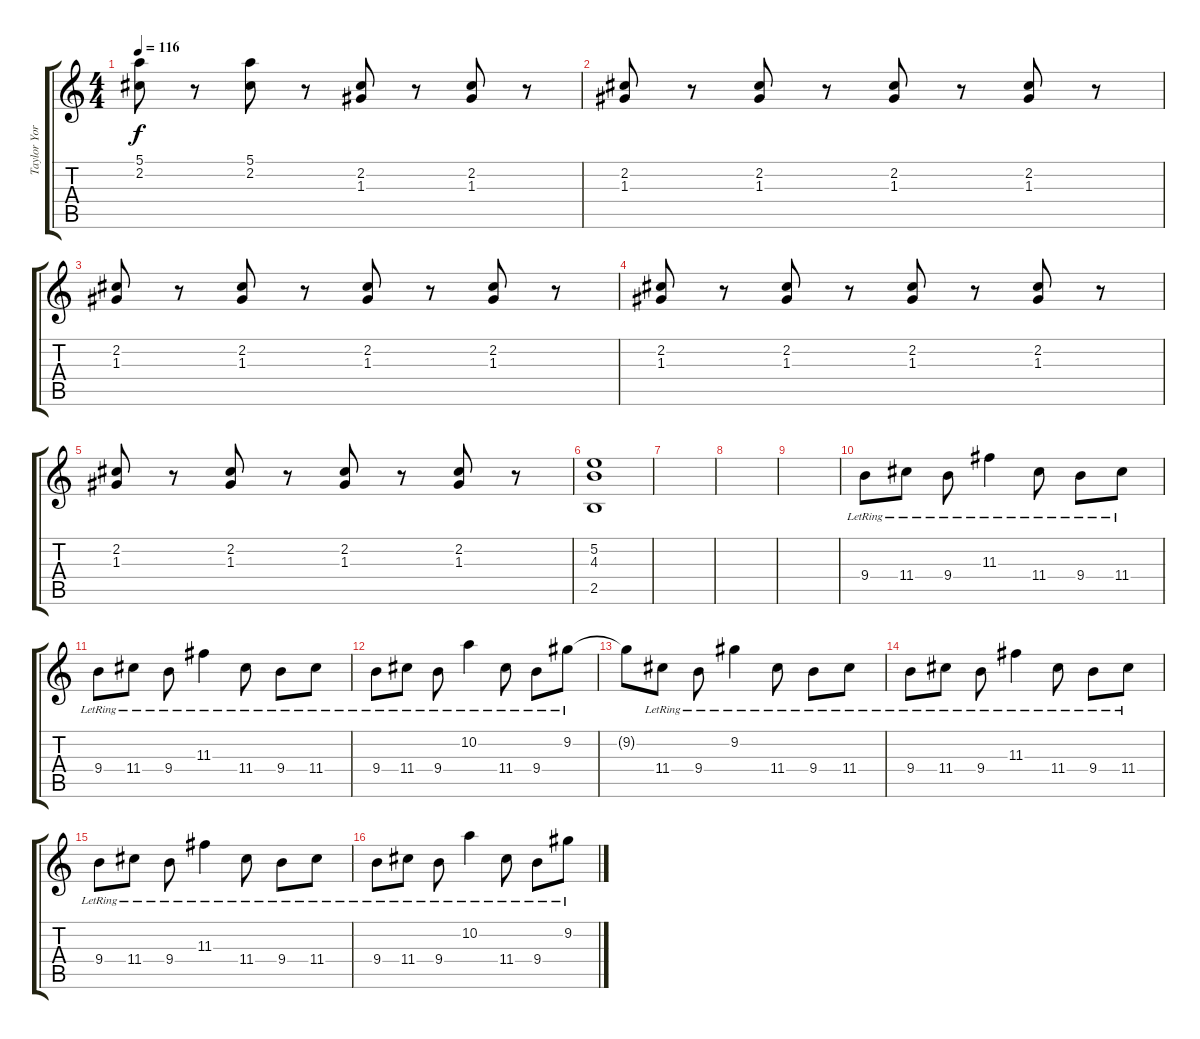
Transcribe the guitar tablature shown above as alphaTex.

\track ("Taylor York" "Taylor Yor") {instrument electricguitarjazz}
\staff {score tabs}
\tuning (E4 B3 G3 D3 A2 E2) {hide}
\ts (4 4)
\tempo 116
\clef g2
\ks c
(5.1 2.2).8{dy f} r.8 (5.1 2.2).8 r.8 (2.2 1.3).8 r.8 (2.2 1.3).8 r.8 |
(2.2 1.3).8 r.8 (2.2 1.3).8 r.8 (2.2 1.3).8 r.8 (2.2 1.3).8 r.8 |
(2.2 1.3).8 r.8 (2.2 1.3).8 r.8 (2.2 1.3).8 r.8 (2.2 1.3).8 r.8 |
(2.2 1.3).8 r.8 (2.2 1.3).8 r.8 (2.2 1.3).8 r.8 (2.2 1.3).8 r.8 |
(2.2 1.3).8 r.8 (2.2 1.3).8 r.8 (2.2 1.3).8 r.8 (2.2 1.3).8 r.8 |
(5.2 4.3 2.5).1{volume 8 instrument electricguitarjazz} |
|
|
|
9.4{lr}.8 11.4{lr}.8 9.4{lr}.8 11.3{lr}.4 11.4{lr}.8 9.4{lr}.8 11.4{lr}.8 |
9.4{lr}.8 11.4{lr}.8 9.4{lr}.8 11.3{lr}.4 11.4{lr}.8 9.4{lr}.8 11.4{lr}.8 |
9.4{lr}.8 11.4{lr}.8 9.4{lr}.8 10.2{lr}.4 11.4{lr}.8 9.4{lr}.8 9.2{lr}.8 |
9.2{t}.8 11.4{lr}.8 9.4{lr}.8 9.2{lr}.4 11.4{lr}.8 9.4{lr}.8 11.4{lr}.8 |
9.4{lr}.8 11.4{lr}.8 9.4{lr}.8 11.3{lr}.4 11.4{lr}.8 9.4{lr}.8 11.4{lr}.8 |
9.4{lr}.8 11.4{lr}.8 9.4{lr}.8 11.3{lr}.4 11.4{lr}.8 9.4{lr}.8 11.4{lr}.8 |
9.4{lr}.8 11.4{lr}.8 9.4{lr}.8 10.2{lr}.4 11.4{lr}.8 9.4{lr}.8 9.2{lr}.8
